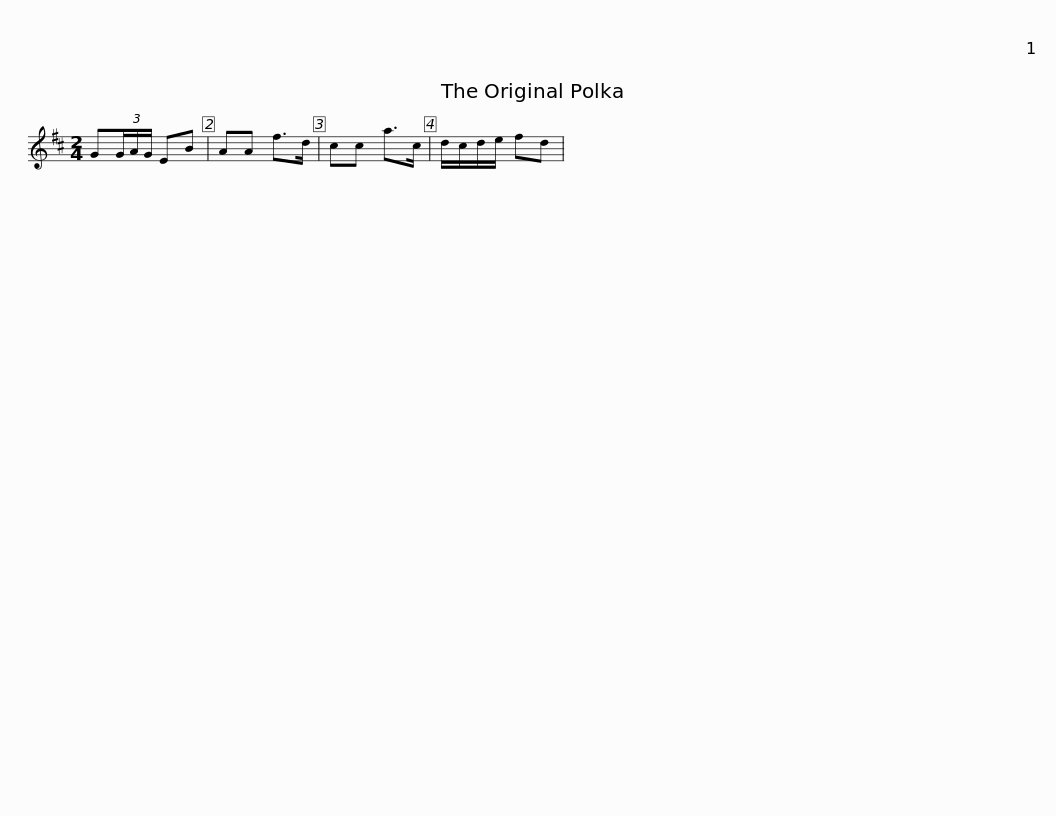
X:1
L:1/8
M:2/4
I:linebreak $
K:D
V:1 treble
V:1
 G(3G/A/G/ EB | AA f>d | cc a>c | d/c/d/e/ fd | %4
